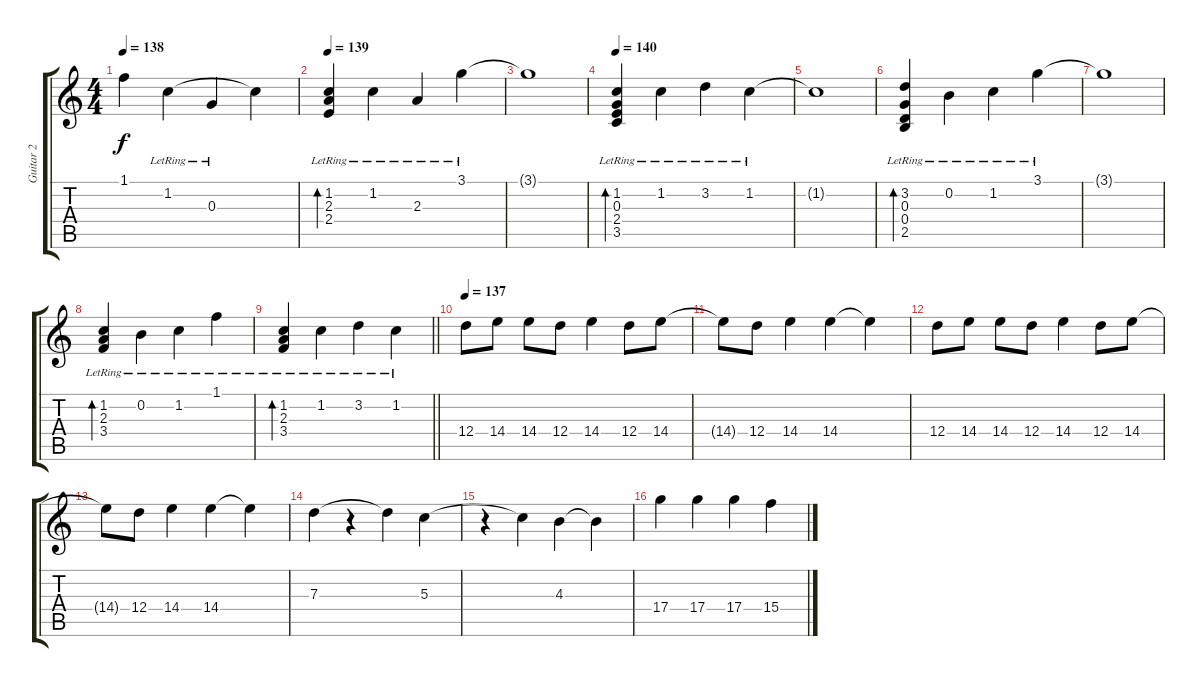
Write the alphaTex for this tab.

\track ("Guitar 2" "Guitar 2") {instrument acousticguitarsteel}
\staff {score tabs}
\tuning (E4 B3 G3 D3 A2 E2) {hide}
\ts (4 4)
\tempo 138
\clef g2
\ks c
1.1{t}.4{dy f} 1.2{lr}.4 0.3{lr}.4 1.2{t}.4 |
\tempo 139
(1.2{lr} 2.3{lr} 2.4{lr}).4{bd 240} 1.2{lr}.4 2.3{lr}.4 3.1{lr}.4 |
3.1{t}.1 |
\tempo 140
(1.2{lr} 0.3{lr} 2.4{lr} 3.5{lr}).4{bd 240} 1.2{lr}.4 3.2{lr}.4 1.2{lr}.4 |
1.2{t}.1 |
(3.2{lr} 0.3{lr} 0.4{lr} 2.5{lr}).4{bd 240} 0.2{lr}.4 1.2{lr}.4 3.1{lr}.4 |
3.1{t}.1 |
(1.2{lr} 2.3{lr} 3.4{lr}).4{bd 240} 0.2{lr}.4 1.2{lr}.4 1.1{lr}.4 |
\barLineRight lightlight
(1.2{lr} 2.3{lr} 3.4{lr}).4{bd 240} 1.2{lr}.4 3.2{lr}.4 1.2{lr}.4 |
\tempo 137
12.4.8{instrument distortionguitar} 14.4.8 14.4.8 12.4.8 14.4.4 12.4.8 14.4.8 |
14.4{t}.8 12.4.8 14.4.4 14.4.4 14.4{t}.4 |
12.4.8 14.4.8 14.4.8 12.4.8 14.4.4 12.4.8 14.4.8 |
14.4{t}.8 12.4.8 14.4.4 14.4.4 14.4{t}.4 |
7.3.4 r.4 7.3{t}.4 5.3.4 |
r.4 5.3{t}.4 4.3.4 4.3{t}.4 |
17.4.4 17.4.4 17.4.4 15.4.4
